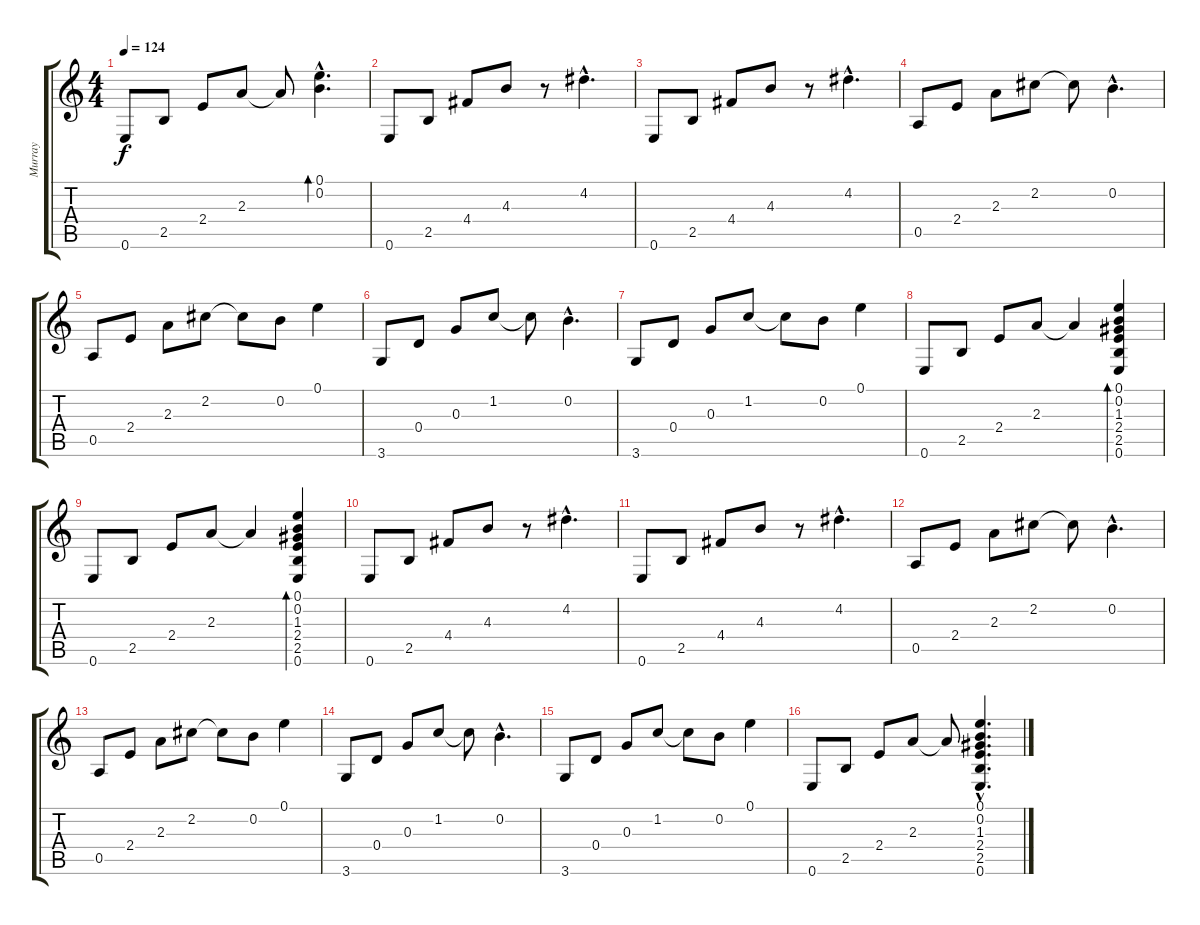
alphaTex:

\track ("Murray" "Murray") {instrument electricguitarclean}
\staff {score tabs}
\tuning (E4 B3 G3 D3 A2 E2) {hide}
\ts (4 4)
\tempo 124
\clef g2
\ks c
0.6.8{dy f} 2.5.8 2.4.8 2.3.8 2.3{t}.8 (0.1{hac} 0.2{hac}).4{d bd 60} |
0.6.8 2.5.8 4.4.8 4.3.8 r.8 4.2{hac}.4{d} |
0.6.8 2.5.8 4.4.8 4.3.8 r.8 4.2{hac}.4{d} |
0.5.8 2.4.8 2.3.8 2.2.8 2.2{t}.8 0.2{hac}.4{d} |
0.5.8 2.4.8 2.3.8 2.2.8 2.2{t}.8 0.2.8 0.1.4 |
3.6.8 0.4.8 0.3.8 1.2.8 1.2{t}.8 0.2{hac}.4{d} |
3.6.8 0.4.8 0.3.8 1.2.8 1.2{t}.8 0.2.8 0.1.4 |
0.6.8 2.5.8 2.4.8 2.3.8 2.3{t}.4 (0.1 0.2 1.3 2.4 2.5 0.6).4{bd 60} |
0.6.8 2.5.8 2.4.8 2.3.8 2.3{t}.4 (0.1 0.2 1.3 2.4 2.5 0.6).4{bd 60} |
0.6.8{volume 2} 2.5.8 4.4.8 4.3.8 r.8 4.2{hac}.4{d} |
0.6.8 2.5.8 4.4.8 4.3.8 r.8 4.2{hac}.4{d} |
0.5.8 2.4.8 2.3.8 2.2.8 2.2{t}.8 0.2{hac}.4{d} |
0.5.8 2.4.8 2.3.8 2.2.8 2.2{t}.8 0.2.8 0.1.4 |
3.6.8 0.4.8 0.3.8 1.2.8 1.2{t}.8 0.2{hac}.4{d} |
3.6.8 0.4.8 0.3.8 1.2.8 1.2{t}.8 0.2.8 0.1.4 |
0.6.8 2.5.8 2.4.8 2.3.8 2.3{t}.8 (0.1{hac} 0.2{hac} 1.3{hac} 2.4{hac} 2.5{hac} 0.6{hac}).4{d}
